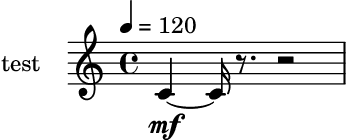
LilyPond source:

\version "2.24.2"
\language "english"
\include "lilypond-book-preamble.ly"
#(ly:set-option 'tall-page-formats 'png)
\header
{
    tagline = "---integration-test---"
}
\score
{
    \new Staff
    {
        \new Voice
        {
            {
                \tempo 4=120
                \time 4/4
                \set Staff.instrumentName = \markup { test }
                c'4
                \mf
                ~
                c'16
                r8.
                r2
            }
        }
    }
}
